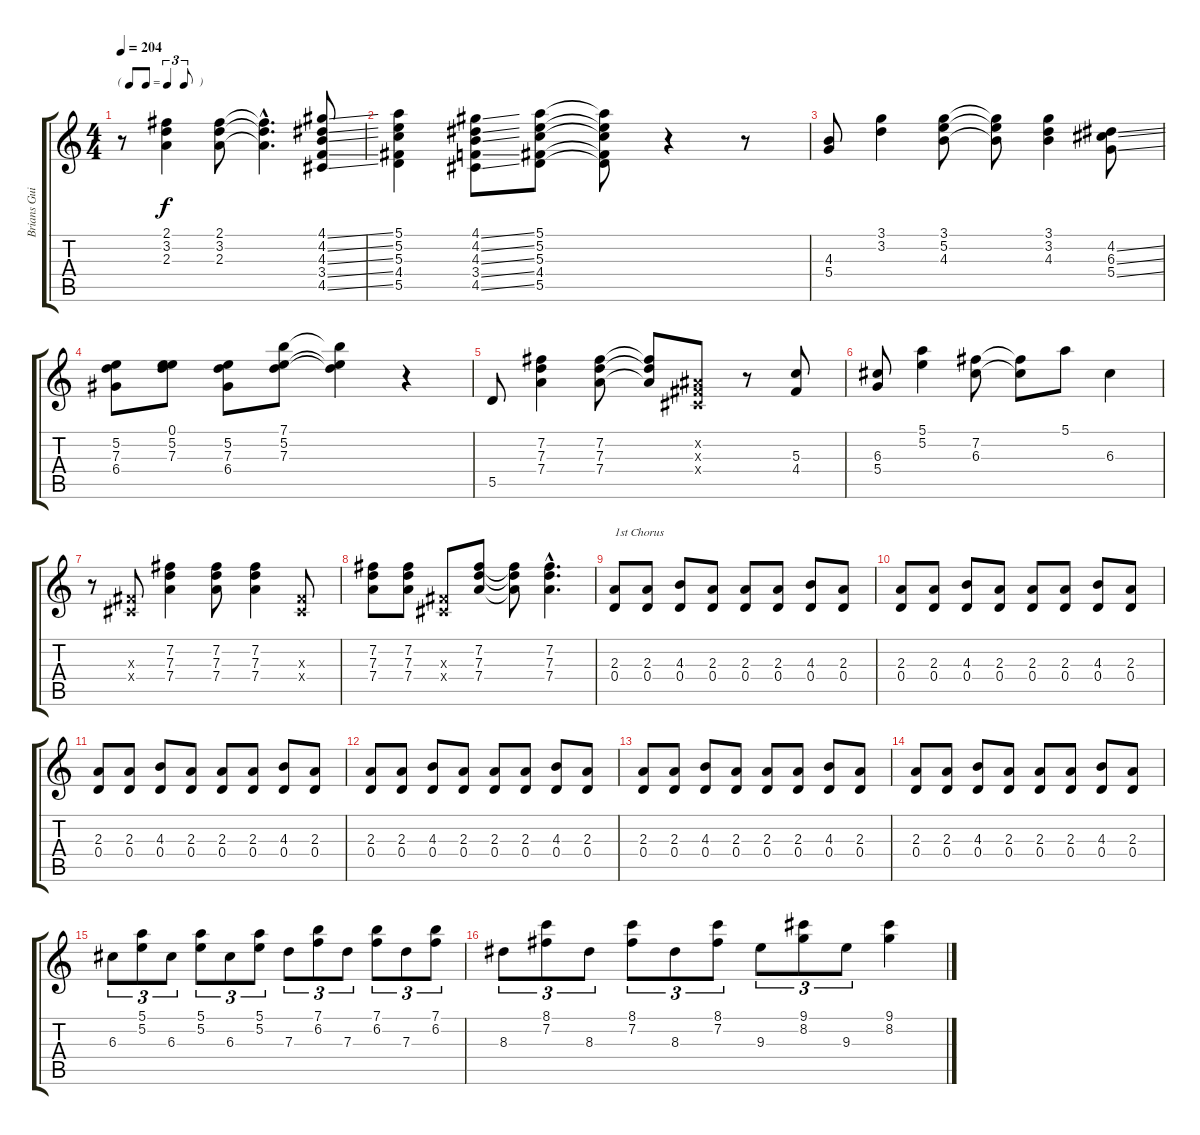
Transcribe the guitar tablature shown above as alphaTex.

\track ("Brians Guitar" "Brians Gui") {instrument electricguitarclean}
\staff {score tabs}
\tuning (E4 B3 G3 D3 A2 E2) {hide}
\ts (4 4)
\tf triplet8th
\tempo 204
\clef g2
\ks c
r.8{dy f} (2.1 3.2 2.3).4 (2.1 3.2 2.3).8 (2.1{hac t} 3.2{hac t} 2.3{hac t}).4{d} (4.1{ss} 4.2{ss} 4.3{ss} 3.4{ss} 4.5{ss}).8 |
(5.1 5.2 5.3 4.4 5.5).4 (4.1{ss} 4.2{ss} 4.3{ss} 3.4{ss} 4.5{ss}).8 (5.1 5.2 5.3 4.4 5.5).8 (5.1{t} 5.2{t} 5.3{t} 4.4{t} 5.5{t}).8 r.4 r.8 |
(4.3 5.4).8 (3.1 3.2).4 (3.1 5.2 4.3).8 (3.1{t} 5.2{t} 4.3{t}).8 (3.1 3.2 4.3).4 (4.2{ss} 6.3{ss} 5.4{ss}).8 |
(5.2 7.3 6.4).8 (0.1 5.2 7.3).8 (5.2 7.3 6.4).8 (7.1 5.2 7.3).8 (7.1{t} 5.2{t} 7.3{t}).4 r.4 |
5.5.8 (7.2 7.3 7.4).4 (7.2 7.3 7.4).8 (7.2{t} 7.3{t} 7.4{t}).8 (-1.2{x} -1.3{x} -1.4{x}).8 r.8 (5.3 4.4).8 |
(6.3 5.4).8 (5.1 5.2).4 (7.2 6.3).8 (7.2{t} 6.3{t}).8 5.1.8 6.3.4 |
r.8 (-1.3{x} -1.4{x}).8 (7.2 7.3 7.4).4 (7.2 7.3 7.4).8 (7.2 7.3 7.4).4 (-1.3{x} -1.4{x}).8 |
(7.2 7.3 7.4).8 (7.2 7.3 7.4).8 (-1.3{x} -1.4{x}).8 (7.2 7.3 7.4).8 (7.2{t} 7.3{t} 7.4{t}).8 (7.2{hac} 7.3{hac} 7.4{hac}).4{d} |
(2.3 0.4).8{txt "1st Chorus"} (2.3 0.4).8 (4.3 0.4).8 (2.3 0.4).8 (2.3 0.4).8 (2.3 0.4).8 (4.3 0.4).8 (2.3 0.4).8 |
(2.3 0.4).8 (2.3 0.4).8 (4.3 0.4).8 (2.3 0.4).8 (2.3 0.4).8 (2.3 0.4).8 (4.3 0.4).8 (2.3 0.4).8 |
(2.3 0.4).8 (2.3 0.4).8 (4.3 0.4).8 (2.3 0.4).8 (2.3 0.4).8 (2.3 0.4).8 (4.3 0.4).8 (2.3 0.4).8 |
(2.3 0.4).8 (2.3 0.4).8 (4.3 0.4).8 (2.3 0.4).8 (2.3 0.4).8 (2.3 0.4).8 (4.3 0.4).8 (2.3 0.4).8 |
(2.3 0.4).8 (2.3 0.4).8 (4.3 0.4).8 (2.3 0.4).8 (2.3 0.4).8 (2.3 0.4).8 (4.3 0.4).8 (2.3 0.4).8 |
(2.3 0.4).8 (2.3 0.4).8 (4.3 0.4).8 (2.3 0.4).8 (2.3 0.4).8 (2.3 0.4).8 (4.3 0.4).8 (2.3 0.4).8 |
6.3.8{tu (3 2)} (5.1 5.2).8{tu (3 2)} 6.3.8{tu (3 2)} (5.1 5.2).8{tu (3 2)} 6.3.8{tu (3 2)} (5.1 5.2).8{tu (3 2)} 7.3.8{tu (3 2)} (7.1 6.2).8{tu (3 2)} 7.3.8{tu (3 2)} (7.1 6.2).8{tu (3 2)} 7.3.8{tu (3 2)} (7.1 6.2).8{tu (3 2)} |
8.3.8{tu (3 2)} (8.1 7.2).8{tu (3 2)} 8.3.8{tu (3 2)} (8.1 7.2).8{tu (3 2)} 8.3.8{tu (3 2)} (8.1 7.2).8{tu (3 2)} 9.3.8{tu (3 2)} (9.1 8.2).8{tu (3 2)} 9.3.8{tu (3 2)} (9.1 8.2).4
